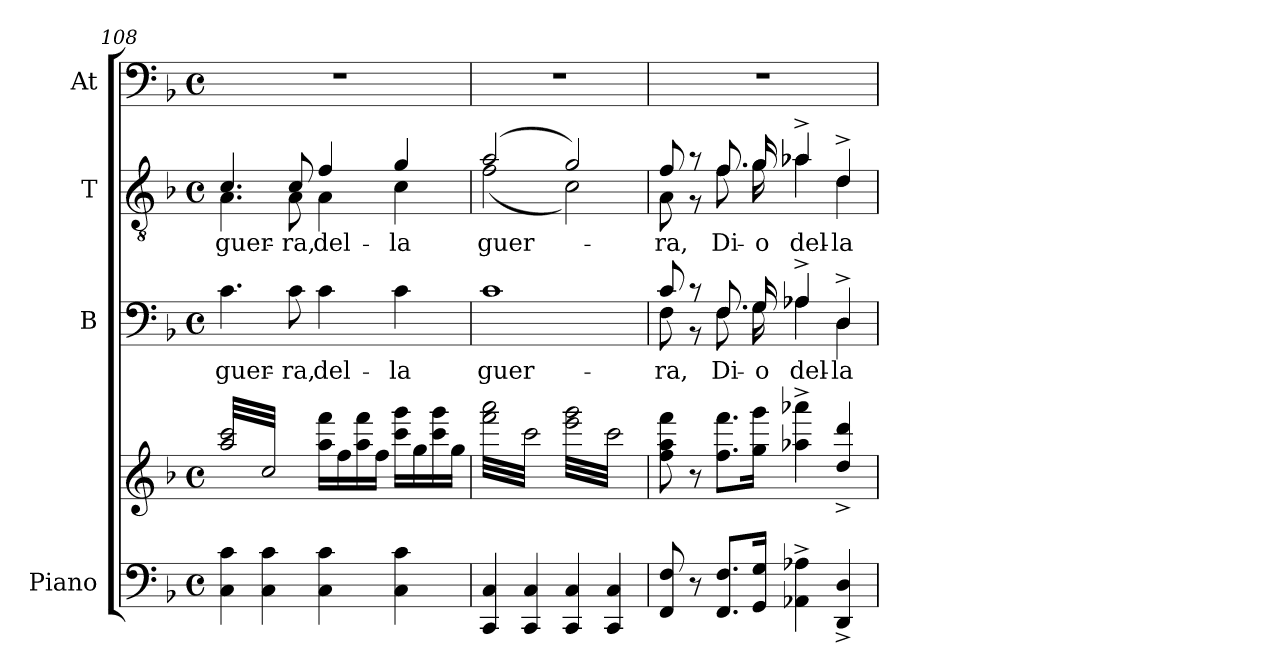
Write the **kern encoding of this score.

**kern	**kern	**kern	**text	**kern	**text	**kern
*part4	*part4	*part3	*part3	*part2	*part2	*part1
*staff5	*staff4	*staff3	*staff3	*staff2	*staff2	*staff1
*I"Piano	*	*I"B	*	*I"T	*	*I"At
*I'Pno	*	*I'B	*	*I'T	*	*I'At
*clefF4	*clefG2	*clefF4	*	*clefGv2	*	*clefF4
*k[b-]	*k[b-]	*k[b-]	*	*k[b-]	*	*k[b-]
*M4/4	*M4/4	*M4/4	*	*M4/4	*	*M4/4
*met(c)	*met(c)	*met(c)	*	*met(c)	*	*met(c)
=108	=108	=108	=108	=108	=108	=108
!	!	!	!LO:LY:b	!	!LO:LY:b	!
*	*	*	*	*^	*	*
*	*tremolo	*	*	*	*	*	*
4C\ 4c\	32aa/ 32ccc/LLL	4.c\	guer-	4.c/	4.A!\	guer-	1r
.	32cc/	.	.	.	.	.	.
.	32aa/ 32ccc/	.	.	.	.	.	.
.	32cc/	.	.	.	.	.	.
.	32aa/ 32ccc/	.	.	.	.	.	.
.	32cc/	.	.	.	.	.	.
.	32aa/ 32ccc/	.	.	.	.	.	.
.	32cc/	.	.	.	.	.	.
4C\ 4c\	32aa/ 32ccc/	.	.	.	.	.	.
.	32cc/	.	.	.	.	.	.
.	32aa/ 32ccc/	.	.	.	.	.	.
.	32cc/	.	.	.	.	.	.
!	!	!	!LO:LY:b	!	!	!LO:LY:b	!
.	32aa/ 32ccc/	8c\	-ra,	8c/	8A!\	-ra,	.
.	32cc/	.	.	.	.	.	.
.	32aa/ 32ccc/	.	.	.	.	.	.
.	32cc/JJJ	.	.	.	.	.	.
*	*Xtremolo	*	*	*	*	*	*
!	!	!	!LO:LY:b	!	!	!LO:LY:b	!
4C\ 4c\	16aa\ 16fff\LL	4c\	del-	4f/	4A!\	del-	.
.	.	.	.	.	.	.	.
.	16ff\	.	.	.	.	.	.
.	.	.	.	.	.	.	.
.	16aa\ 16fff\	.	.	.	.	.	.
.	.	.	.	.	.	.	.
.	16ff\JJ	.	.	.	.	.	.
.	.	.	.	.	.	.	.
!	!	!	!LO:LY:b	!	!	!LO:LY:b	!
4C\ 4c\	16ccc\ 16ggg\LL	4c\	-la	4g/	4c!\	-la	.
.	16gg\	.	.	.	.	.	.
.	16ccc\ 16ggg\	.	.	.	.	.	.
.	16gg\JJ	.	.	.	.	.	.
!!LO:LB:g=z
=109	=109	=109	=109	=109	=109	=109	=109
!	!	!	!LO:LY:b	!	!	!LO:LY:b	!
*	*tremolo	*	*	*	*	*	*
4CC/ 4C/	32fff\ 32aaa\LLL	1c	guer-	(>2a/	(<2f!\	guer-	1r
.	32ccc\	.	.	.	.	.	.
.	32fff\ 32aaa\	.	.	.	.	.	.
.	32ccc\	.	.	.	.	.	.
.	32fff\ 32aaa\	.	.	.	.	.	.
.	32ccc\	.	.	.	.	.	.
.	32fff\ 32aaa\	.	.	.	.	.	.
.	32ccc\	.	.	.	.	.	.
4CC/ 4C/	32fff\ 32aaa\	.	.	.	.	.	.
.	32ccc\	.	.	.	.	.	.
.	32fff\ 32aaa\	.	.	.	.	.	.
.	32ccc\	.	.	.	.	.	.
.	32fff\ 32aaa\	.	.	.	.	.	.
.	32ccc\	.	.	.	.	.	.
.	32fff\ 32aaa\	.	.	.	.	.	.
.	32ccc\JJJ	.	.	.	.	.	.
4CC/ 4C/	32eee\ 32ggg\LLL	.	.	2g/)	2c!\)	.	.
.	32ccc\	.	.	.	.	.	.
.	32eee\ 32ggg\	.	.	.	.	.	.
.	32ccc\	.	.	.	.	.	.
.	32eee\ 32ggg\	.	.	.	.	.	.
.	32ccc\	.	.	.	.	.	.
.	32eee\ 32ggg\	.	.	.	.	.	.
.	32ccc\	.	.	.	.	.	.
4CC/ 4C/	32eee\ 32ggg\	.	.	.	.	.	.
.	32ccc\	.	.	.	.	.	.
.	32eee\ 32ggg\	.	.	.	.	.	.
.	32ccc\	.	.	.	.	.	.
.	32eee\ 32ggg\	.	.	.	.	.	.
.	32ccc\	.	.	.	.	.	.
.	32eee\ 32ggg\	.	.	.	.	.	.
.	32ccc\JJJ	.	.	.	.	.	.
*	*Xtremolo	*	*	*	*	*	*
=110	=110	=110	=110	=110	=110	=110	=110
!	!	!	!LO:LY:b	!	!	!LO:LY:b	!
*	*	*^	*	*	*	*	*
8FF/ 8F/	8ff\ 8aa\ 8fff\	8c!/	8F\	-ra,	8f/	8A!\	-ra,	1r
.	.	.	.	.	.	.	.	.
.	.	.	.	.	.	.	.	.
.	.	.	.	.	.	.	.	.
8r	8r	8r	8r	.	8r	8r	.	.
.	.	.	.	.	.	.	.	.
.	.	.	.	.	.	.	.	.
.	.	.	.	.	.	.	.	.
!	!	!	!	!LO:LY:b	!	!	!LO:LY:b	!
8.FF/ 8.F/L	8.ff\ 8.fff\L	8.F/	8.F\	Di-	8.f/	8.f\	Di-	.
!	!	!	!	!LO:LY:b	!	!	!LO:LY:b	!
16GG/ 16G/Jk	16gg\ 16ggg\Jk	16G/	16G\	-o	16g/	16g\	-o	.
!	!	!	!	!LO:LY:b	!	!	!LO:LY:b	!
4AA-X\^ 4A-X\^	4aa-X\^ 4aaa-X\^	4A-X^/	4A-\	del-	4a-X^/	4a-\	del-	.
!	!	!	!	!LO:LY:b	!	!	!LO:LY:b	!
4DD/^ 4D/^	4dd/^ 4ddd/^	4D^/	4D\	-la	4d^/	4d\	-la	.
*	*	*v	*v	*	*	*	*	*
*	*	*	*	*v	*v	*	*
=	=	=	=	=	=	=
*-	*-	*-	*-	*-	*-	*-
